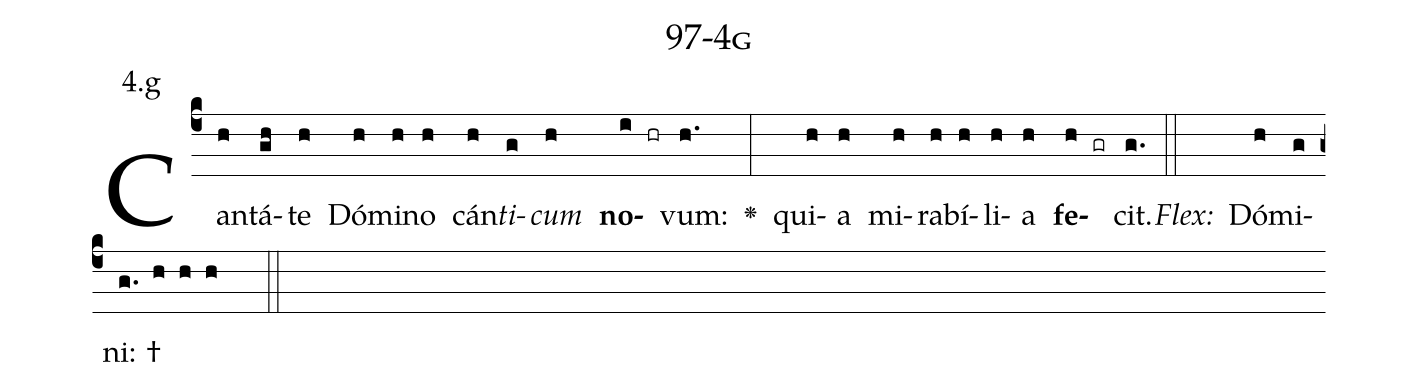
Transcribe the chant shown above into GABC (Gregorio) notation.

name: 97-4g;
annotation: 4.g;
%%
(c4)Can(h)tá(gh)te(h) Dó(h)mi(h)no(h) cán(h)<i>ti</i>(g)<i>cum</i>(h) <b>no</b>(i hr)vum:(h.) <v>\greheightstar</v>(:) qui(h)a(h) mi(h)ra(h)bí(h)li(h)a(h) <b>fe</b>(h gr)cit.(g.) (::)
<i>Flex:</i>()  Dó(h)mi(g)ni: †(g. h h h  ::)

%E(h) u(h) o(h) u(h) a(h) e.(g.) (::)
